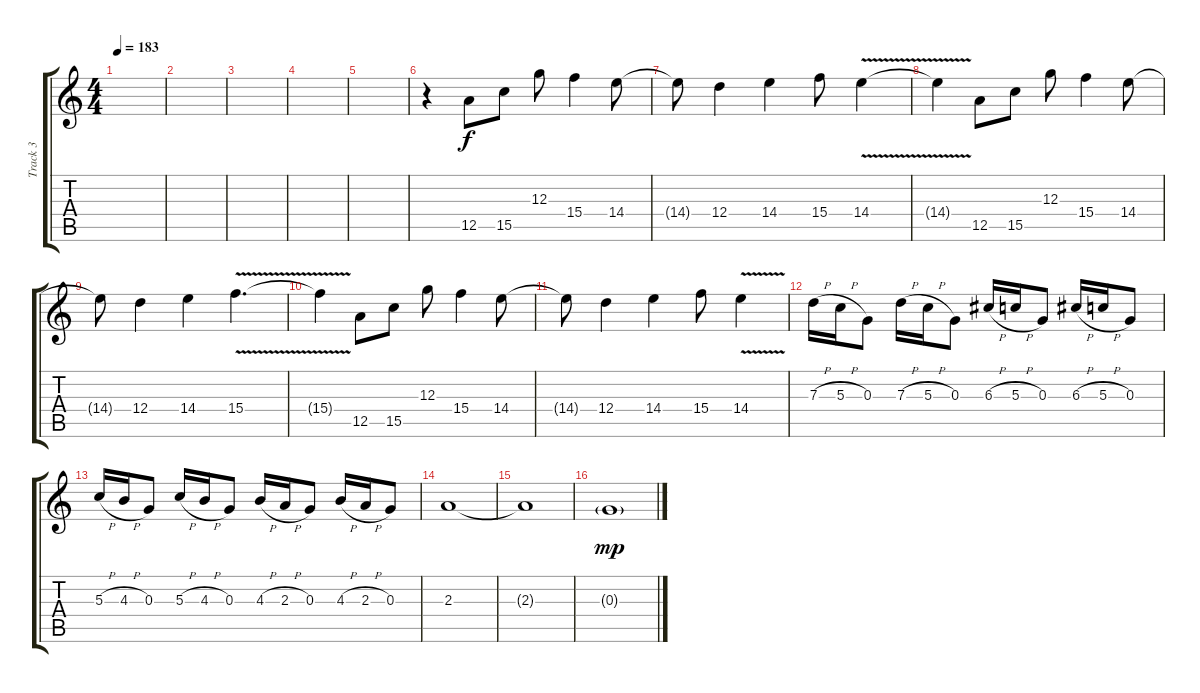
\track ("Track 3" "Track 3") {instrument overdrivenguitar}
\staff {score tabs}
\tuning (E4 B3 G3 D3 A2 E2) {hide}
\ts (4 4)
\tempo 183
\clef g2
\ks c
|
|
|
|
|
r.4 12.5.8 15.5.8 12.3.8 15.4.4 14.4.8 |
14.4{t}.8 12.4.4 14.4.4 15.4.8 14.4{v}.4 |
14.4{t}.4 12.5.8 15.5.8 12.3.8 15.4.4 14.4.8 |
14.4{t}.8 12.4.4 14.4.4 15.4{v}.4{d} |
15.4{t}.4 12.5.8 15.5.8 12.3.8 15.4.4 14.4.8 |
14.4{t}.8 12.4.4 14.4.4 15.4.8 14.4{v}.4 |
7.3{h}.16 5.3{h}.16 0.3.8 7.3{h}.16 5.3{h}.16 0.3.8 6.3{h}.16 5.3{h}.16 0.3.8 6.3{h}.16 5.3{h}.16 0.3.8 |
5.3{h}.16 4.3{h}.16 0.3.8 5.3{h}.16 4.3{h}.16 0.3.8 4.3{h}.16 2.3{h}.16 0.3.8 4.3{h}.16 2.3{h}.16 0.3.8 |
2.3.1 |
2.3{t}.1 |
0.3{g}.1{dy mp}
